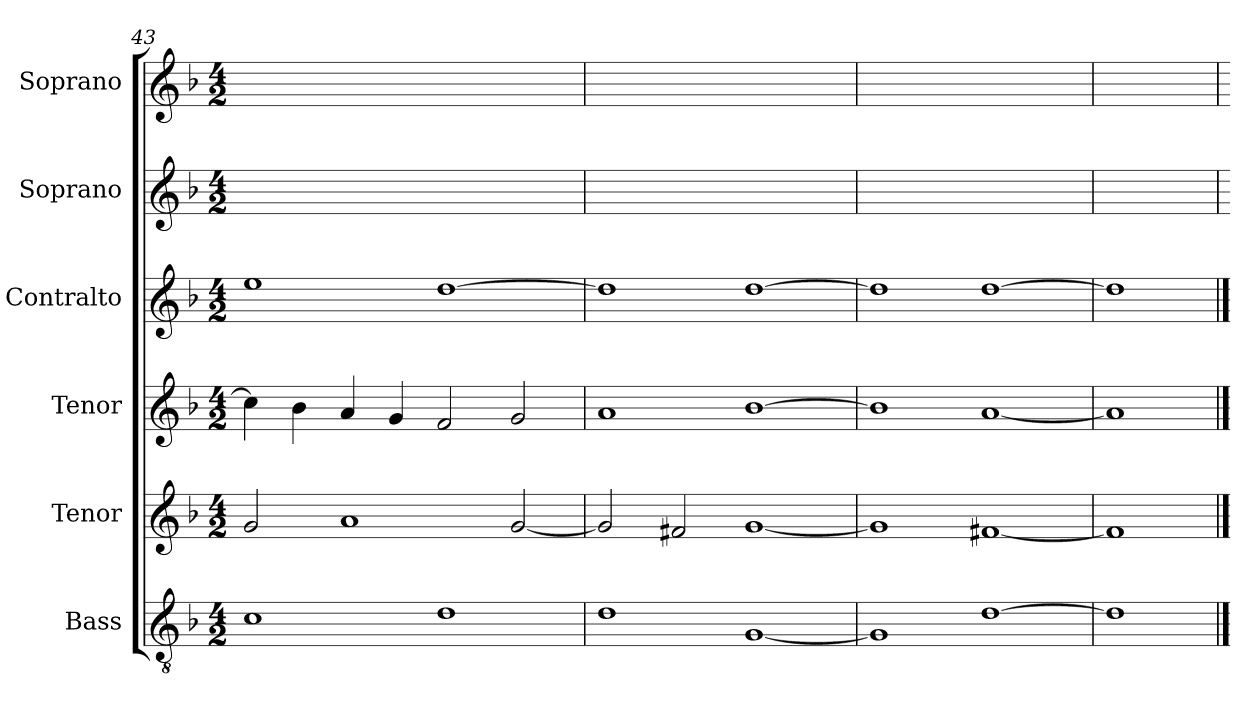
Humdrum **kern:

**kern	**kern	**kern	**kern	**kern	**kern
*part6	*part5	*part4	*part3	*part2	*part1
*staff6	*staff5	*staff4	*staff3	*staff2	*staff1
*I"Bass	*I"Tenor	*I"Tenor	*I"Contralto	*I"Soprano	*I"Soprano
*I'B	*I'T	*I'T	*I'A	*I'S	*I'S
*clefGv2	*clefG2	*clefG2	*clefG2	*clefG2	*clefG2
*k[b-]	*k[b-]	*k[b-]	*k[b-]	*k[b-]	*k[b-]
*G:dor	*G:dor	*G:dor	*G:dor	*G:dor	*G:dor
*M4/2	*M4/2	*M4/2	*M4/2	*M4/2	*M4/2
=43	=43	=43	=43	=43	=43
1c	2g	4cc]	1ee	0ryy	0ryy
.	.	4b-	.	.	.
.	1a	4a	.	.	.
.	.	4g	.	.	.
1d	.	2f	[1dd	.	.
.	[2g	2g	.	.	.
=44	=44	=44	=44	=44	=44
1d	2g]	1a	1dd]	0ryy	0ryy
.	2f#X	.	.	.	.
[1G	[1g	[1b-	[1dd	.	.
=45	=45	=45	=45	=45	=45
1G]	1g]	1b-]	1dd]	0ryy	0ryy
[1d	[1f#X	[1a	[1dd	.	.
=46	=46	=46	=46	=46	=46
1d]	1f#]	1a]	1dd]	1ryy	1ryy
==	==	==	==	=	=
*-	*-	*-	*-	*-	*-
